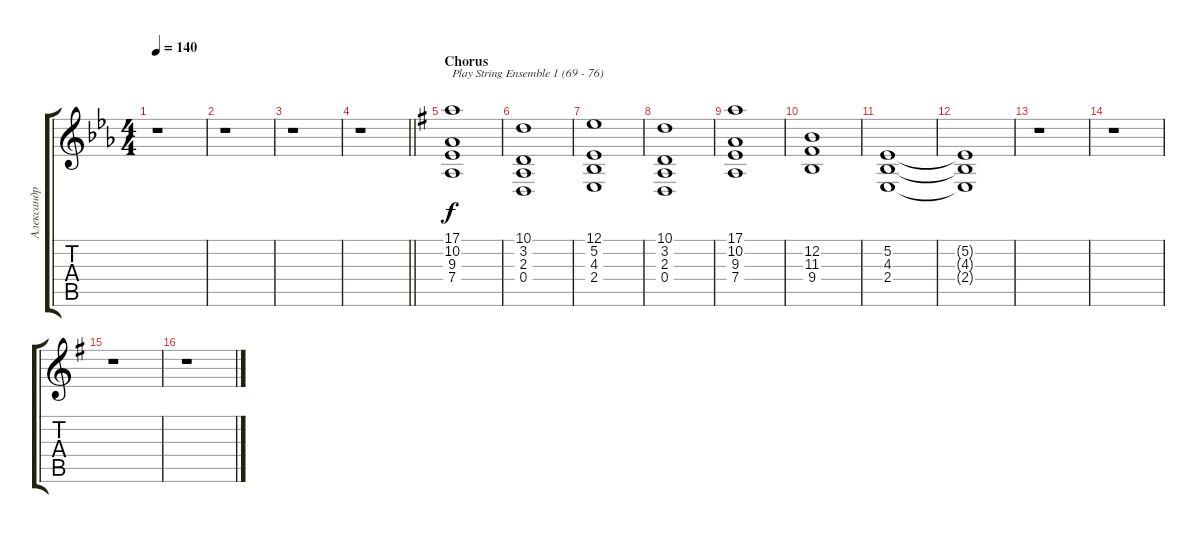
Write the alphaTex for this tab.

\track ("Александр Андрюхин" "Александр ") {instrument synthstrings1}
\staff {score tabs}
\tuning (E4 B3 G3 D3 A2 E2) {hide}
\ts (4 4)
\tempo 140
\clef g2
\ks eb
r.1{dy f} |
r.1 |
r.1 |
\barLineRight lightlight
r.1 |
\section ("" "Chorus")
\ks g
(17.1 10.2 9.3 7.4).1{txt "Play String Ensemble 1 (69 - 76)" instrument stringensemble1} |
(10.1 3.2 2.3 0.4).1 |
(12.1 5.2 4.3 2.4).1 |
(10.1 3.2 2.3 0.4).1 |
(17.1 10.2 9.3 7.4).1 |
(12.2 11.3 9.4).1 |
(5.2 4.3 2.4).1 |
(5.2{t} 4.3{t} 2.4{t}).1 |
r.1 |
r.1 |
r.1 |
r.1
